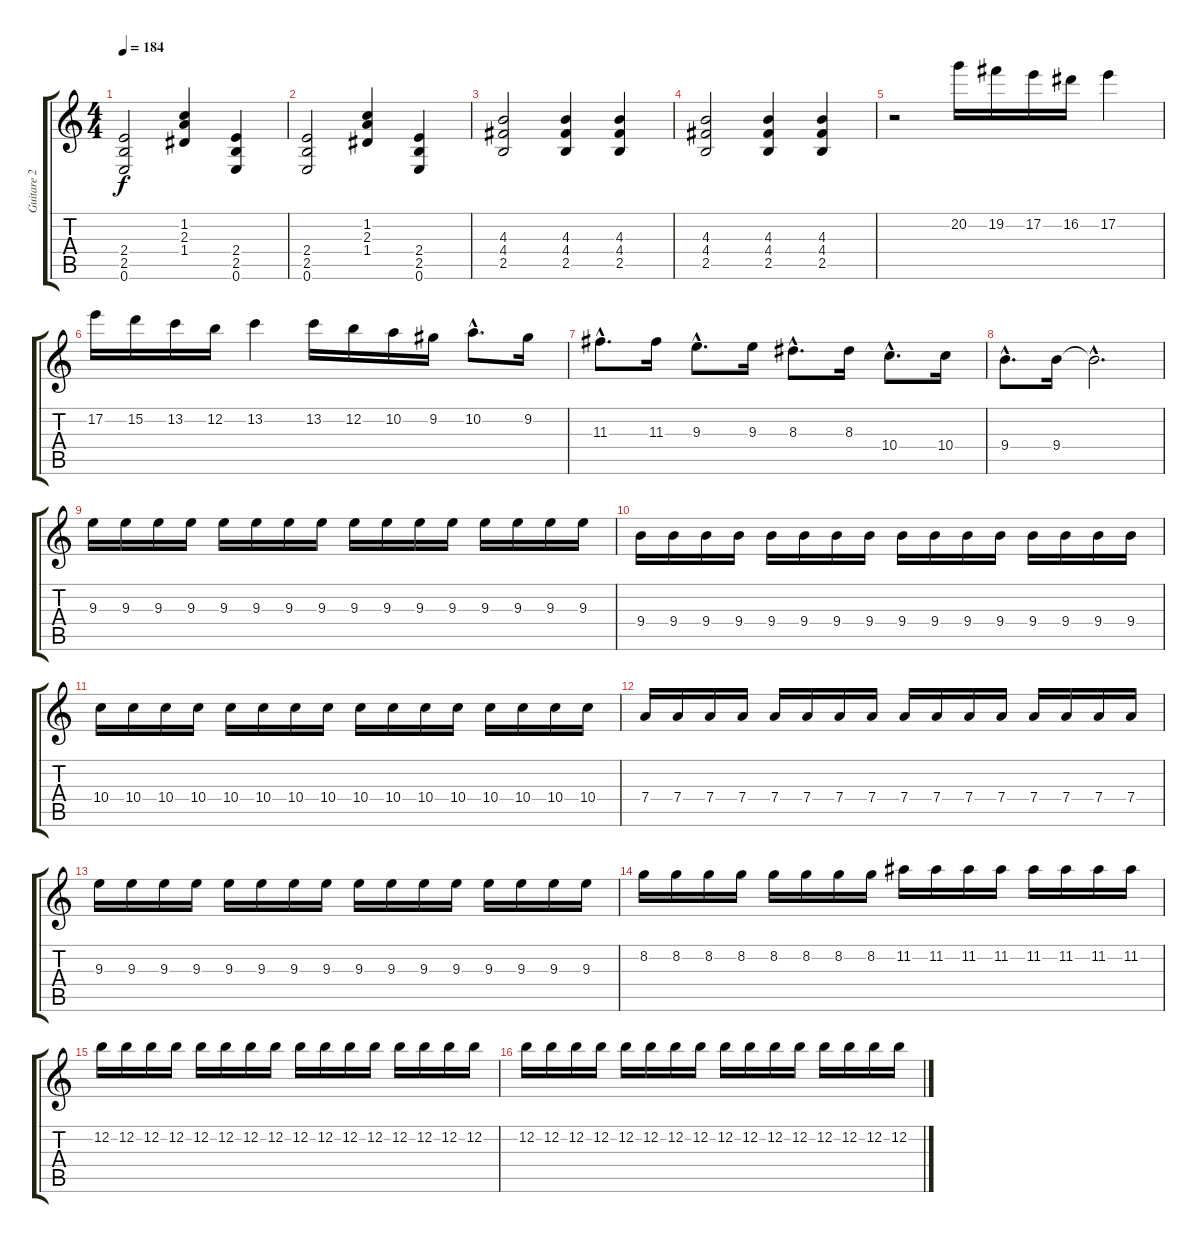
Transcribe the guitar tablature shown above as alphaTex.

\track ("Guitare 2" "Guitare 2") {instrument overdrivenguitar}
\staff {score tabs}
\tuning (E4 B3 G3 D3 A2 E2) {hide}
\ts (4 4)
\tempo 184
\clef g2
\ks c
(2.4 2.5 0.6).2{dy f instrument overdrivenguitar} (1.2 2.3 1.4).4 (2.4 2.5 0.6).4 |
(2.4 2.5 0.6).2 (1.2 2.3 1.4).4 (2.4 2.5 0.6).4 |
(4.3 4.4 2.5).2 (4.3 4.4 2.5).4 (4.3 4.4 2.5).4 |
(4.3 4.4 2.5).2 (4.3 4.4 2.5).4 (4.3 4.4 2.5).4 |
r.2 20.2.16 19.2.16 17.2.16 16.2.16 17.2.4 |
17.2.16 15.2.16 13.2.16 12.2.16 13.2.4 13.2.16 12.2.16 10.2.16 9.2.16 10.2{hac}.8{d} 9.2.16 |
11.3{hac}.8{d} 11.3.16 9.3{hac}.8{d} 9.3.16 8.3{hac}.8{d} 8.3.16 10.4{hac}.8{d} 10.4.16 |
9.4{hac}.8{d} 9.4.16 9.4{hac t}.2{d} |
9.3.16 9.3.16 9.3.16 9.3.16 9.3.16 9.3.16 9.3.16 9.3.16 9.3.16 9.3.16 9.3.16 9.3.16 9.3.16 9.3.16 9.3.16 9.3.16 |
9.4.16 9.4.16 9.4.16 9.4.16 9.4.16 9.4.16 9.4.16 9.4.16 9.4.16 9.4.16 9.4.16 9.4.16 9.4.16 9.4.16 9.4.16 9.4.16 |
10.4.16 10.4.16 10.4.16 10.4.16 10.4.16 10.4.16 10.4.16 10.4.16 10.4.16 10.4.16 10.4.16 10.4.16 10.4.16 10.4.16 10.4.16 10.4.16 |
7.4.16 7.4.16 7.4.16 7.4.16 7.4.16 7.4.16 7.4.16 7.4.16 7.4.16 7.4.16 7.4.16 7.4.16 7.4.16 7.4.16 7.4.16 7.4.16 |
9.3.16 9.3.16 9.3.16 9.3.16 9.3.16 9.3.16 9.3.16 9.3.16 9.3.16 9.3.16 9.3.16 9.3.16 9.3.16 9.3.16 9.3.16 9.3.16 |
8.2.16 8.2.16 8.2.16 8.2.16 8.2.16 8.2.16 8.2.16 8.2.16 11.2.16 11.2.16 11.2.16 11.2.16 11.2.16 11.2.16 11.2.16 11.2.16 |
12.2.16 12.2.16 12.2.16 12.2.16 12.2.16 12.2.16 12.2.16 12.2.16 12.2.16 12.2.16 12.2.16 12.2.16 12.2.16 12.2.16 12.2.16 12.2.16 |
12.2.16 12.2.16 12.2.16 12.2.16 12.2.16 12.2.16 12.2.16 12.2.16 12.2.16 12.2.16 12.2.16 12.2.16 12.2.16 12.2.16 12.2.16 12.2.16
